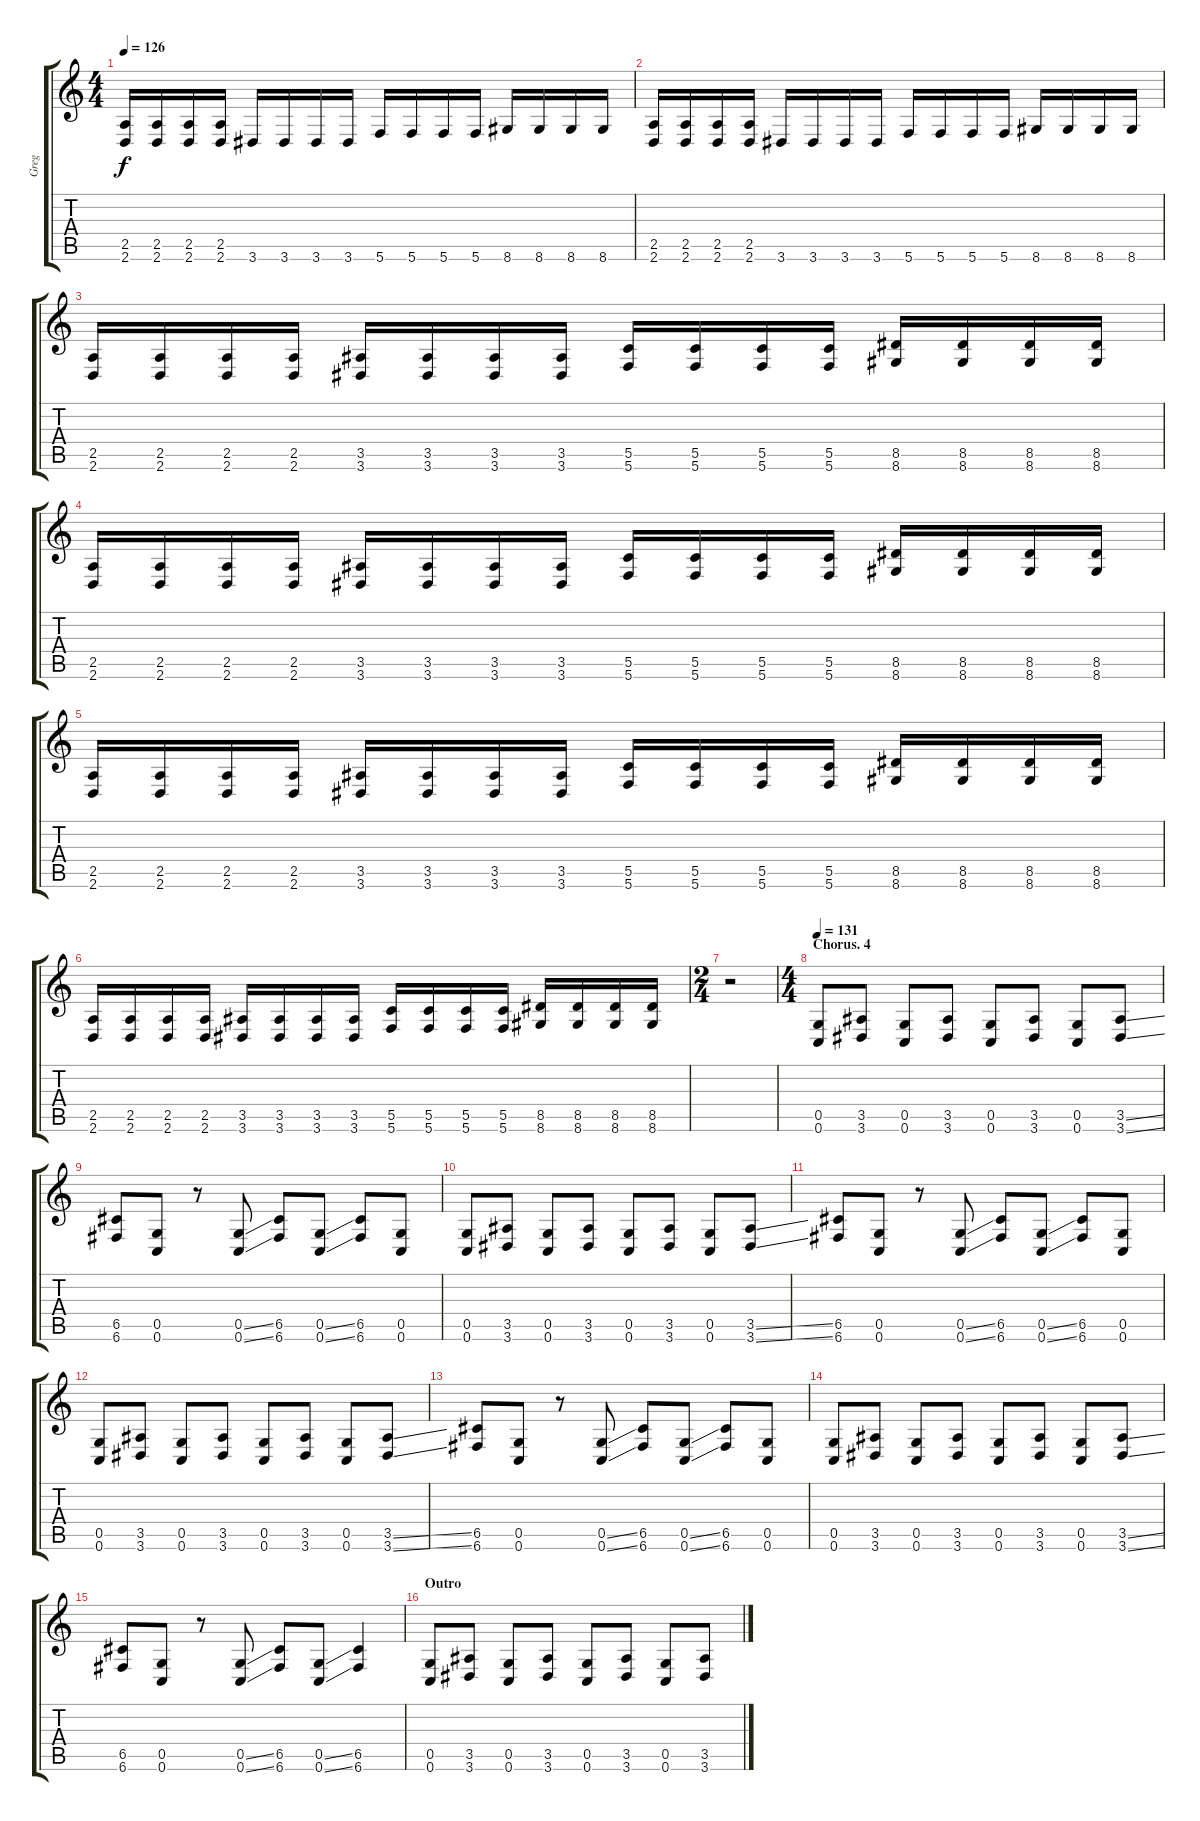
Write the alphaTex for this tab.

\track ("Greg" "Greg") {instrument distortionguitar}
\staff {score tabs}
\tuning (D4 A3 F3 C3 G2 C2) {hide}
\ts (4 4)
\tempo 126
\clef g2
\ks c
(2.5 2.6).16{dy f} (2.5 2.6).16 (2.5 2.6).16 (2.5 2.6).16 3.6.16 3.6.16 3.6.16 3.6.16 5.6.16 5.6.16 5.6.16 5.6.16 8.6.16 8.6.16 8.6.16 8.6.16 |
(2.5 2.6).16 (2.5 2.6).16 (2.5 2.6).16 (2.5 2.6).16 3.6.16 3.6.16 3.6.16 3.6.16 5.6.16 5.6.16 5.6.16 5.6.16 8.6.16 8.6.16 8.6.16 8.6.16 |
(2.5 2.6).16 (2.5 2.6).16 (2.5 2.6).16 (2.5 2.6).16 (3.5 3.6).16 (3.5 3.6).16 (3.5 3.6).16 (3.5 3.6).16 (5.5 5.6).16 (5.5 5.6).16 (5.5 5.6).16 (5.5 5.6).16 (8.5 8.6).16 (8.5 8.6).16 (8.5 8.6).16 (8.5 8.6).16 |
(2.5 2.6).16 (2.5 2.6).16 (2.5 2.6).16 (2.5 2.6).16 (3.5 3.6).16 (3.5 3.6).16 (3.5 3.6).16 (3.5 3.6).16 (5.5 5.6).16 (5.5 5.6).16 (5.5 5.6).16 (5.5 5.6).16 (8.5 8.6).16 (8.5 8.6).16 (8.5 8.6).16 (8.5 8.6).16 |
(2.5 2.6).16 (2.5 2.6).16 (2.5 2.6).16 (2.5 2.6).16 (3.5 3.6).16 (3.5 3.6).16 (3.5 3.6).16 (3.5 3.6).16 (5.5 5.6).16 (5.5 5.6).16 (5.5 5.6).16 (5.5 5.6).16 (8.5 8.6).16 (8.5 8.6).16 (8.5 8.6).16 (8.5 8.6).16 |
(2.5 2.6).16 (2.5 2.6).16 (2.5 2.6).16 (2.5 2.6).16 (3.5 3.6).16 (3.5 3.6).16 (3.5 3.6).16 (3.5 3.6).16 (5.5 5.6).16 (5.5 5.6).16 (5.5 5.6).16 (5.5 5.6).16 (8.5 8.6).16 (8.5 8.6).16 (8.5 8.6).16 (8.5 8.6).16 |
\ts (2 4)
r.2 |
\ts (4 4)
\section ("" "Chorus. 4")
\tempo 131
(0.5 0.6).8 (3.5 3.6).8 (0.5 0.6).8 (3.5 3.6).8 (0.5 0.6).8 (3.5 3.6).8 (0.5 0.6).8 (3.5{ss} 3.6{ss}).8 |
(6.5 6.6).8 (0.5 0.6).8 r.8 (0.5{ss} 0.6{ss}).8 (6.5 6.6).8 (0.5{ss} 0.6{ss}).8 (6.5 6.6).8 (0.5 0.6).8 |
(0.5 0.6).8 (3.5 3.6).8 (0.5 0.6).8 (3.5 3.6).8 (0.5 0.6).8 (3.5 3.6).8 (0.5 0.6).8 (3.5{ss} 3.6{ss}).8 |
(6.5 6.6).8 (0.5 0.6).8 r.8 (0.5{ss} 0.6{ss}).8 (6.5 6.6).8 (0.5{ss} 0.6{ss}).8 (6.5 6.6).8 (0.5 0.6).8 |
(0.5 0.6).8 (3.5 3.6).8 (0.5 0.6).8 (3.5 3.6).8 (0.5 0.6).8 (3.5 3.6).8 (0.5 0.6).8 (3.5{ss} 3.6{ss}).8 |
(6.5 6.6).8 (0.5 0.6).8 r.8 (0.5{ss} 0.6{ss}).8 (6.5 6.6).8 (0.5{ss} 0.6{ss}).8 (6.5 6.6).8 (0.5 0.6).8 |
(0.5 0.6).8 (3.5 3.6).8 (0.5 0.6).8 (3.5 3.6).8 (0.5 0.6).8 (3.5 3.6).8 (0.5 0.6).8 (3.5{ss} 3.6{ss}).8 |
(6.5 6.6).8 (0.5 0.6).8 r.8 (0.5{ss} 0.6{ss}).8 (6.5 6.6).8 (0.5{ss} 0.6{ss}).8 (6.5 6.6).4 |
\section ("" "Outro")
(0.5 0.6).8 (3.5 3.6).8 (0.5 0.6).8 (3.5 3.6).8 (0.5 0.6).8 (3.5 3.6).8 (0.5 0.6).8 (3.5{ss} 3.6{ss}).8
